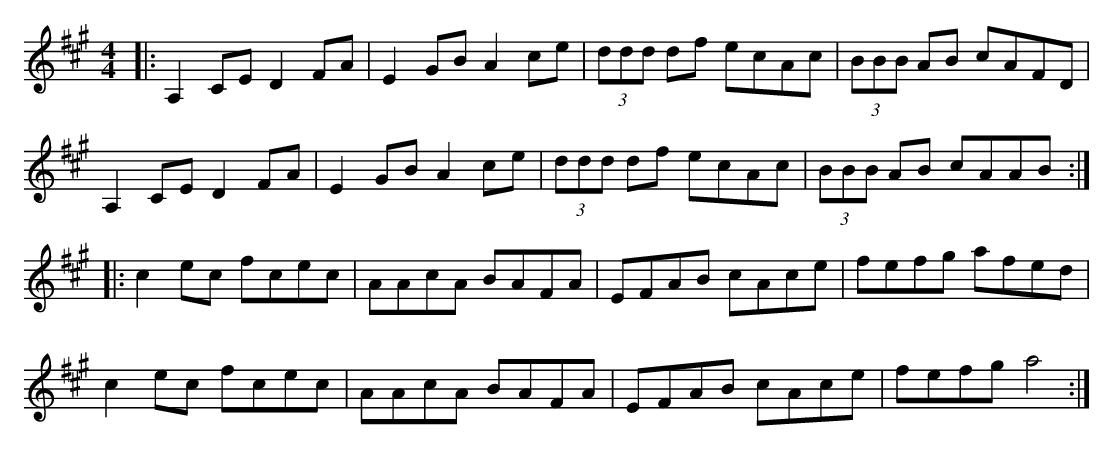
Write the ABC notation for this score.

X:1
M:4/4
K:A
|:A,2CE D2FA|E2GB A2ce|(3ddd df ecAc|(3BBB AB cAFD|
A,2CE D2FA|E2GB A2ce|(3ddd df ecAc|(3BBB AB cAAB:|
|:c2 ec fcec|AAcA BAFA|EFAB cAce|fefg afed|
c2 ec fcec|AAcA BAFA|EFAB cAce|fefg a4:|
